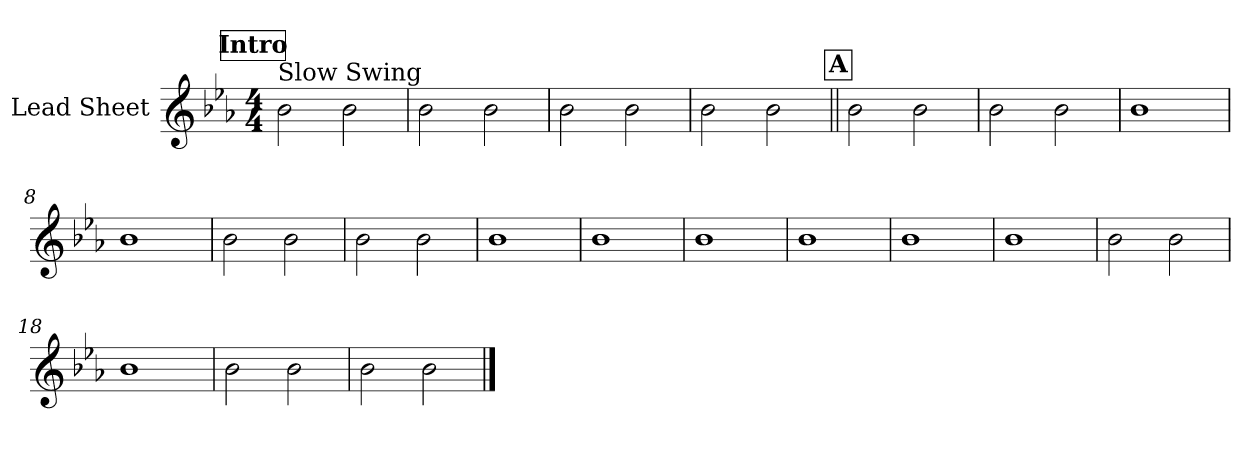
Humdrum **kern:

**kern
*part1
*staff1
*I"Lead Sheet
*clefG2
*k[b-e-a-]
*c:
*M4/4
!!LO:REH:place=s1:a:fs=14:t=Intro
=1
!LO:TX:a:t=Slow Swing
2b-\
2b-\
=2
2b-\
2b-\
=3
2b-\
2b-\
=4
2b-\
2b-\
!!LO:LB:g=z
!!LO:REH:place=s1:a:fs=14:t=A
=5||
2b-\
2b-\
=6
2b-\
2b-\
=7
1b-
=8
1b-
!!LO:LB:g=z
=9
2b-\
2b-\
=10
2b-\
2b-\
=11
1b-
=12
1b-
!!LO:LB:g=z
=13
1b-
=14
1b-
=15
1b-
=16
1b-
!!LO:LB:g=z
=17
2b-\
2b-\
=18
1b-
=19
2b-\
2b-\
=20
2b-\
2b-\
==
*-
